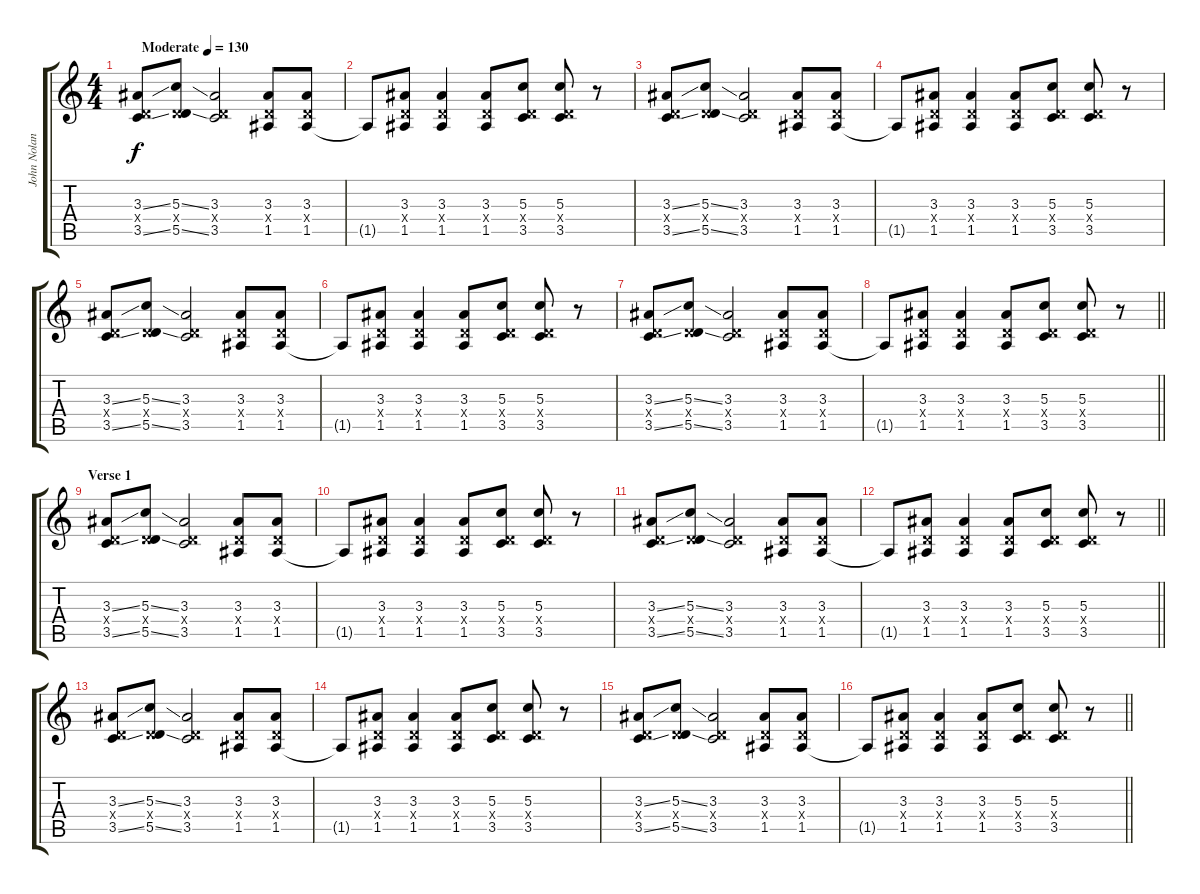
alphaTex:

\track ("John Nolan-Rhythm Guitar" "John Nolan") {instrument electricguitarclean}
\staff {score tabs}
\tuning (E4 B3 G3 D3 A2 D2) {hide}
\ts (4 4)
\tempo (130 "Moderate")
\clef g2
\ks c
(3.3{ss} 0.4{x} 3.5{ss}).8{dy f instrument electricguitarclean} (5.3{ss} 0.4{x} 5.5{ss}).8 (3.3 0.4{x} 3.5).2 (3.3 0.4{x} 1.5).8 (3.3 0.4{x} 1.5).8 |
1.5{t}.8 (3.3 0.4{x} 1.5).8 (3.3 0.4{x} 1.5).4 (3.3 0.4{x} 1.5).8 (5.3 0.4{x} 3.5).8 (5.3 0.4{x} 3.5).8 r.8 |
(3.3{ss} 0.4{x} 3.5{ss}).8 (5.3{ss} 0.4{x} 5.5{ss}).8 (3.3 0.4{x} 3.5).2 (3.3 0.4{x} 1.5).8 (3.3 0.4{x} 1.5).8 |
1.5{t}.8 (3.3 0.4{x} 1.5).8 (3.3 0.4{x} 1.5).4 (3.3 0.4{x} 1.5).8 (5.3 0.4{x} 3.5).8 (5.3 0.4{x} 3.5).8 r.8 |
(3.3{ss} 0.4{x} 3.5{ss}).8 (5.3{ss} 0.4{x} 5.5{ss}).8 (3.3 0.4{x} 3.5).2 (3.3 0.4{x} 1.5).8 (3.3 0.4{x} 1.5).8 |
1.5{t}.8 (3.3 0.4{x} 1.5).8 (3.3 0.4{x} 1.5).4 (3.3 0.4{x} 1.5).8 (5.3 0.4{x} 3.5).8 (5.3 0.4{x} 3.5).8 r.8 |
(3.3{ss} 0.4{x} 3.5{ss}).8 (5.3{ss} 0.4{x} 5.5{ss}).8 (3.3 0.4{x} 3.5).2 (3.3 0.4{x} 1.5).8 (3.3 0.4{x} 1.5).8 |
\barLineRight lightlight
1.5{t}.8 (3.3 0.4{x} 1.5).8 (3.3 0.4{x} 1.5).4 (3.3 0.4{x} 1.5).8 (5.3 0.4{x} 3.5).8 (5.3 0.4{x} 3.5).8 r.8 |
\section ("" "Verse 1")
(3.3{ss} 0.4{x} 3.5{ss}).8 (5.3{ss} 0.4{x} 5.5{ss}).8 (3.3 0.4{x} 3.5).2 (3.3 0.4{x} 1.5).8 (3.3 0.4{x} 1.5).8 |
1.5{t}.8 (3.3 0.4{x} 1.5).8 (3.3 0.4{x} 1.5).4 (3.3 0.4{x} 1.5).8 (5.3 0.4{x} 3.5).8 (5.3 0.4{x} 3.5).8 r.8 |
(3.3{ss} 0.4{x} 3.5{ss}).8 (5.3{ss} 0.4{x} 5.5{ss}).8 (3.3 0.4{x} 3.5).2 (3.3 0.4{x} 1.5).8 (3.3 0.4{x} 1.5).8 |
\barLineRight lightlight
1.5{t}.8 (3.3 0.4{x} 1.5).8 (3.3 0.4{x} 1.5).4 (3.3 0.4{x} 1.5).8 (5.3 0.4{x} 3.5).8 (5.3 0.4{x} 3.5).8 r.8 |
(3.3{ss} 0.4{x} 3.5{ss}).8 (5.3{ss} 0.4{x} 5.5{ss}).8 (3.3 0.4{x} 3.5).2 (3.3 0.4{x} 1.5).8 (3.3 0.4{x} 1.5).8 |
1.5{t}.8 (3.3 0.4{x} 1.5).8 (3.3 0.4{x} 1.5).4 (3.3 0.4{x} 1.5).8 (5.3 0.4{x} 3.5).8 (5.3 0.4{x} 3.5).8 r.8 |
(3.3{ss} 0.4{x} 3.5{ss}).8 (5.3{ss} 0.4{x} 5.5{ss}).8 (3.3 0.4{x} 3.5).2 (3.3 0.4{x} 1.5).8 (3.3 0.4{x} 1.5).8 |
\barLineRight lightlight
1.5{t}.8 (3.3 0.4{x} 1.5).8 (3.3 0.4{x} 1.5).4 (3.3 0.4{x} 1.5).8 (5.3 0.4{x} 3.5).8 (5.3 0.4{x} 3.5).8 r.8
